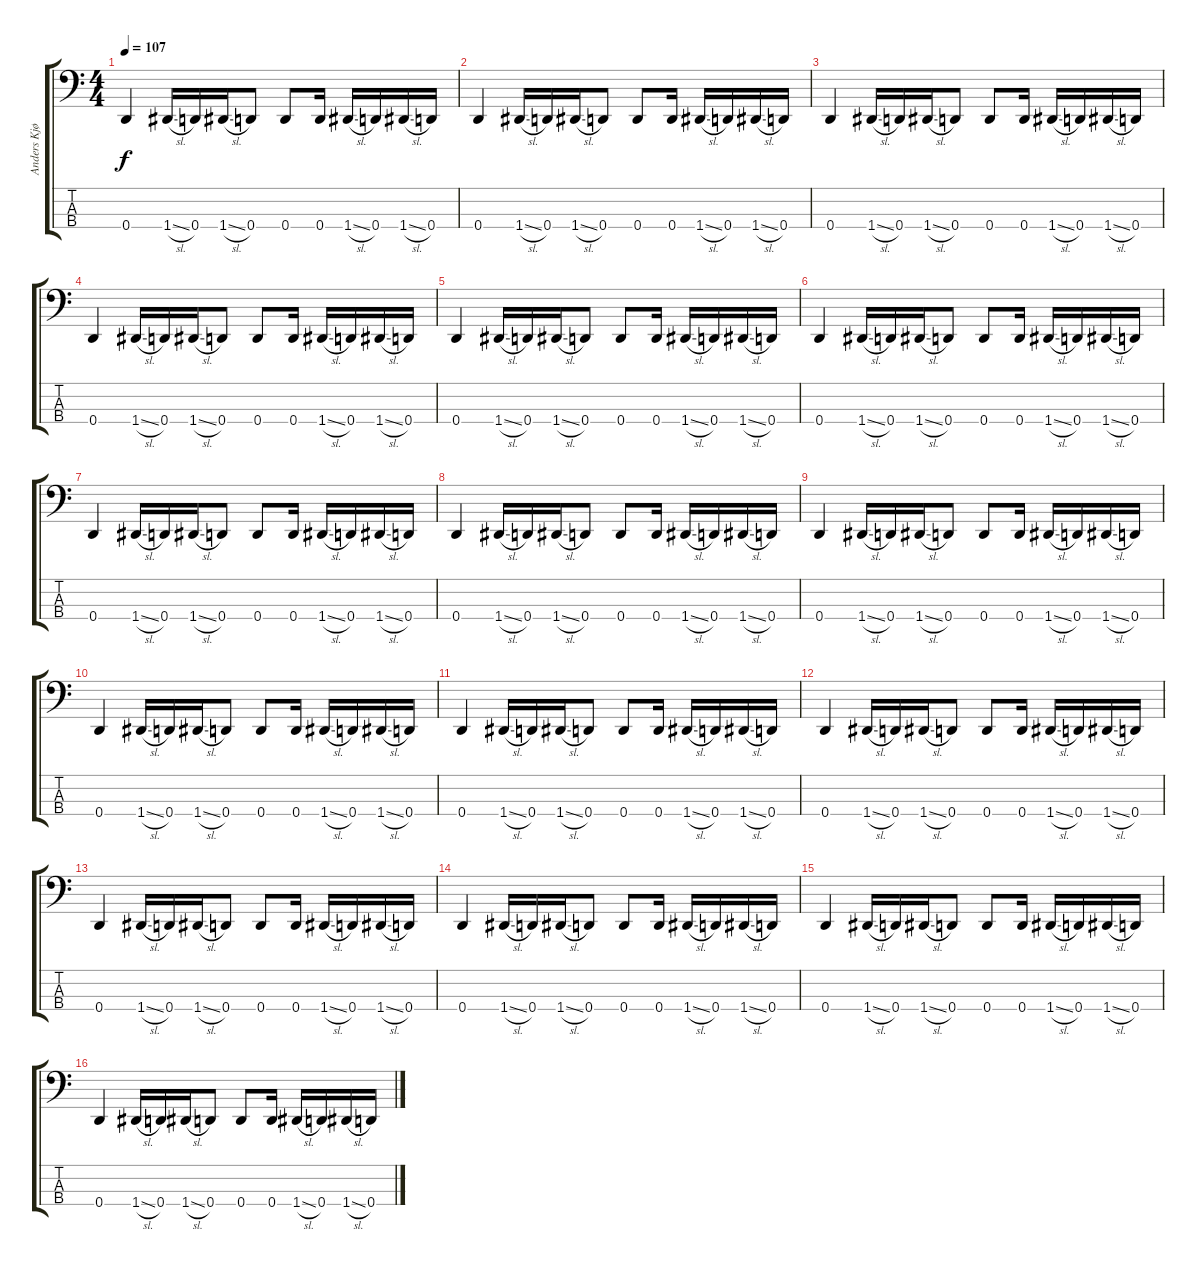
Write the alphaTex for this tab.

\track ("Anders Kjølholm (Bass guitar)" "Anders Kjø") {instrument electricbassfinger}
\staff {score tabs}
\tuning (G2 D2 A1 D1) {hide}
\ts (4 4)
\tempo 107
\clef f4
\ks c
0.4.4{dy f} 1.4{sl}.16 0.4.16 1.4{sl}.16 0.4.8 0.4.8 0.4.16 1.4{sl}.16 0.4.16 1.4{sl}.16 0.4.16 |
0.4.4 1.4{sl}.16 0.4.16 1.4{sl}.16 0.4.8 0.4.8 0.4.16 1.4{sl}.16 0.4.16 1.4{sl}.16 0.4.16 |
0.4.4 1.4{sl}.16 0.4.16 1.4{sl}.16 0.4.8 0.4.8 0.4.16 1.4{sl}.16 0.4.16 1.4{sl}.16 0.4.16 |
0.4.4 1.4{sl}.16 0.4.16 1.4{sl}.16 0.4.8 0.4.8 0.4.16 1.4{sl}.16 0.4.16 1.4{sl}.16 0.4.16 |
0.4.4 1.4{sl}.16 0.4.16 1.4{sl}.16 0.4.8 0.4.8 0.4.16 1.4{sl}.16 0.4.16 1.4{sl}.16 0.4.16 |
0.4.4 1.4{sl}.16 0.4.16 1.4{sl}.16 0.4.8 0.4.8 0.4.16 1.4{sl}.16 0.4.16 1.4{sl}.16 0.4.16 |
0.4.4 1.4{sl}.16 0.4.16 1.4{sl}.16 0.4.8 0.4.8 0.4.16 1.4{sl}.16 0.4.16 1.4{sl}.16 0.4.16 |
0.4.4 1.4{sl}.16 0.4.16 1.4{sl}.16 0.4.8 0.4.8 0.4.16 1.4{sl}.16 0.4.16 1.4{sl}.16 0.4.16 |
0.4.4 1.4{sl}.16 0.4.16 1.4{sl}.16 0.4.8 0.4.8 0.4.16 1.4{sl}.16 0.4.16 1.4{sl}.16 0.4.16 |
0.4.4 1.4{sl}.16 0.4.16 1.4{sl}.16 0.4.8 0.4.8 0.4.16 1.4{sl}.16 0.4.16 1.4{sl}.16 0.4.16 |
0.4.4 1.4{sl}.16 0.4.16 1.4{sl}.16 0.4.8 0.4.8 0.4.16 1.4{sl}.16 0.4.16 1.4{sl}.16 0.4.16 |
0.4.4 1.4{sl}.16 0.4.16 1.4{sl}.16 0.4.8 0.4.8 0.4.16 1.4{sl}.16 0.4.16 1.4{sl}.16 0.4.16 |
0.4.4 1.4{sl}.16 0.4.16 1.4{sl}.16 0.4.8 0.4.8 0.4.16 1.4{sl}.16 0.4.16 1.4{sl}.16 0.4.16 |
0.4.4 1.4{sl}.16 0.4.16 1.4{sl}.16 0.4.8 0.4.8 0.4.16 1.4{sl}.16 0.4.16 1.4{sl}.16 0.4.16 |
0.4.4 1.4{sl}.16 0.4.16 1.4{sl}.16 0.4.8 0.4.8 0.4.16 1.4{sl}.16 0.4.16 1.4{sl}.16 0.4.16 |
0.4.4 1.4{sl}.16 0.4.16 1.4{sl}.16 0.4.8 0.4.8 0.4.16 1.4{sl}.16 0.4.16 1.4{sl}.16 0.4.16
